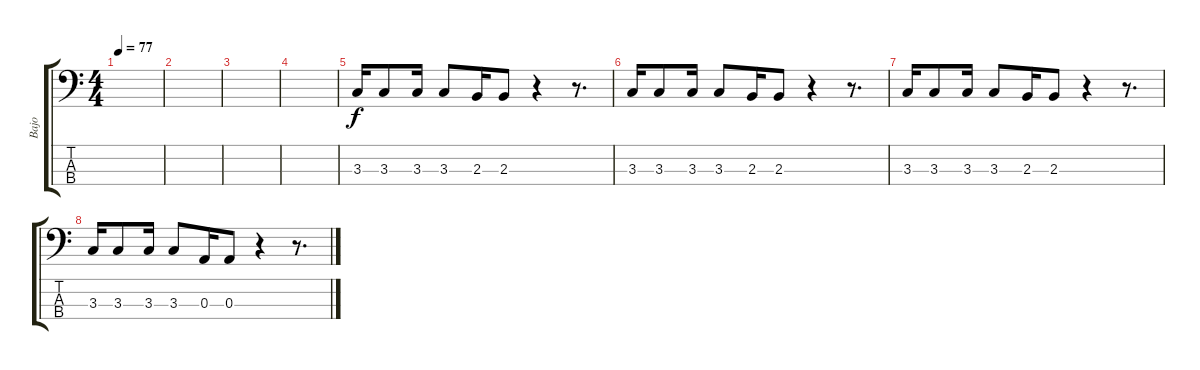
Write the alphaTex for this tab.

\track ("Bajo" "Bajo") {instrument electricbassfinger}
\staff {score tabs}
\tuning (G2 D2 A1 E1) {hide}
\ts (4 4)
\tempo 77
\clef f4
\ks c
|
|
|
|
3.3.16 3.3.8 3.3.16 3.3.8 2.3.16 2.3.8 r.4 r.8{d} |
3.3.16 3.3.8 3.3.16 3.3.8 2.3.16 2.3.8 r.4 r.8{d} |
3.3.16 3.3.8 3.3.16 3.3.8 2.3.16 2.3.8 r.4 r.8{d} |
3.3.16 3.3.8 3.3.16 3.3.8 0.3.16 0.3.8 r.4 r.8{d}
